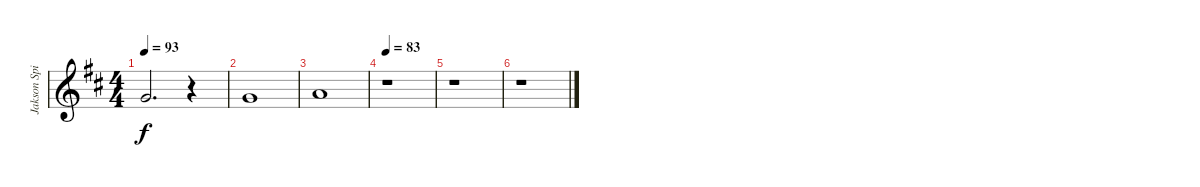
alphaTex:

\track ("Jakson Spires Vocals" "Jakson Spi") {instrument piccolo}
\staff {score}
\tuning (E4 B3 G3 D3 A2 E2) {hide}
\ts (4 4)
\tempo 93
\clef g2
\ks bminor
8.2.2{d dy f} r.4 |
8.2.1 |
10.2.1 |
\tempo 83
r.1 |
r.1 |
r.1
